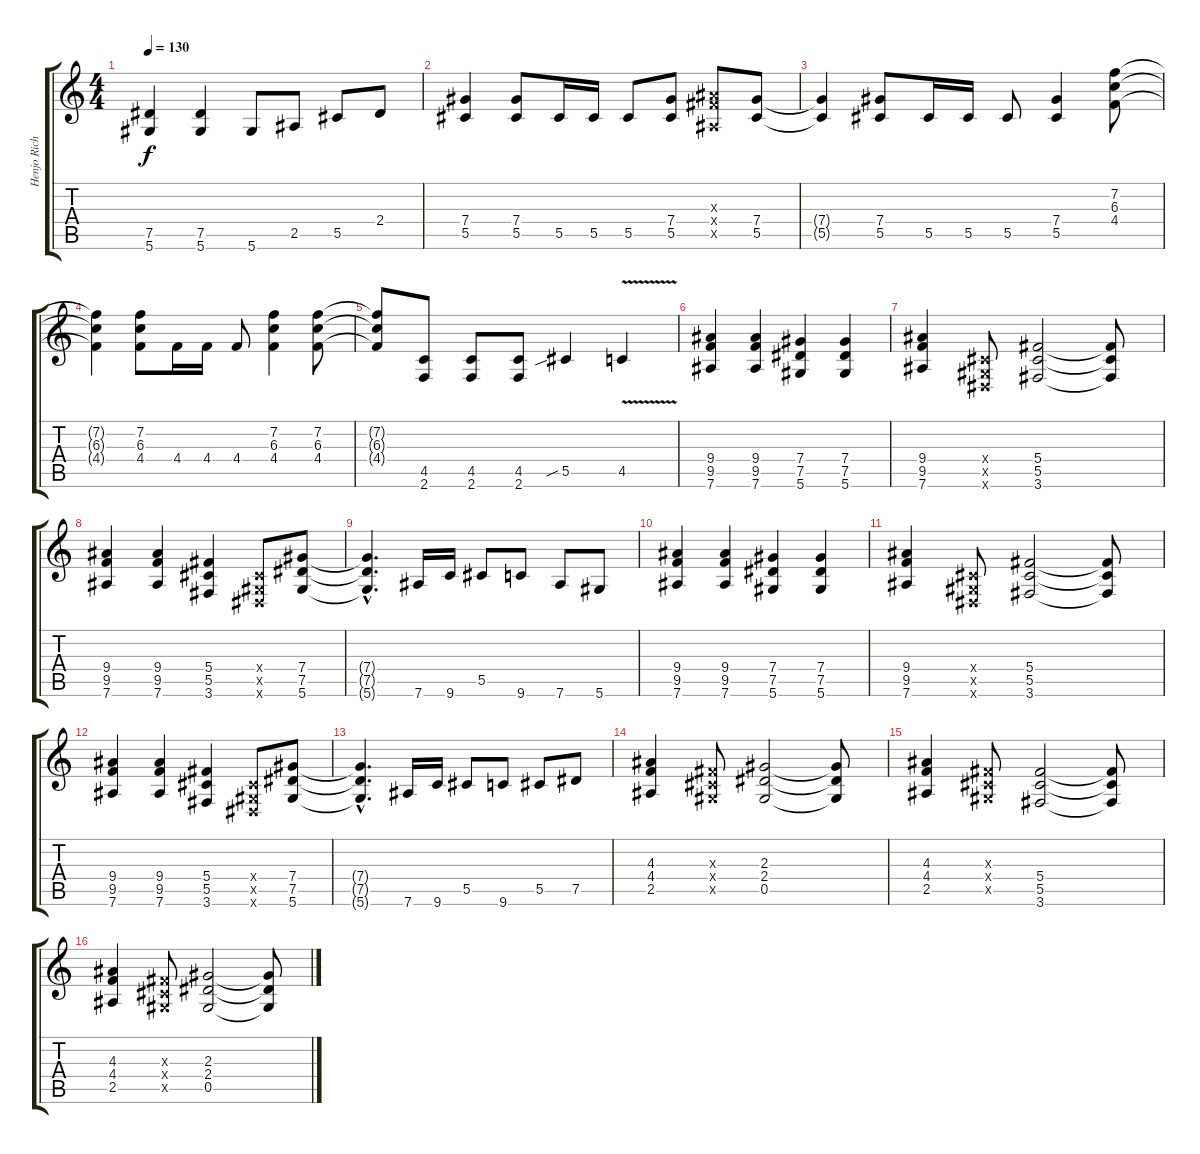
\track ("Henjo Richter (guitar1)" "Henjo Rich") {instrument distortionguitar}
\staff {score tabs}
\tuning (Eb4 Bb3 Gb3 Db3 Ab2 Eb2) {hide}
\ts (4 4)
\tempo 130
\clef g2
\ks c
(7.5{t} 5.6{t}).4{dy f} (7.5 5.6).4 5.6.8 2.5.8 5.5.8 2.4.8 |
(7.4 5.5).4 (7.4 5.5).8 5.5.16 5.5.16 5.5.8 (7.4 5.5).8 (4.3{x} 5.4{x} 2.5{x}).8 (7.4 5.5).8 |
(7.4{t} 5.5{t}).4 (7.4 5.5).8 5.5.16 5.5.16 5.5.8 (7.4 5.5).4 (7.2 6.3 4.4).8 |
(7.2{t} 6.3{t} 4.4{t}).4 (7.2 6.3 4.4).8 4.4.16 4.4.16 4.4.8 (7.2 6.3 4.4).4 (7.2 6.3 4.4).8 |
(7.2{t} 6.3{t} 4.4{t}).8 (4.5 2.6).8 (4.5 2.6).8 (4.5 2.6).8 5.5{sib}.4 4.5{v}.4 |
(9.4 9.5 7.6).4 (9.4 9.5 7.6).4 (7.4 7.5 5.6).4 (7.4 7.5 5.6).4 |
(9.4 9.5 7.6).4 (0.4{x} 0.5{x} 0.6{x}).8 (5.4 5.5 3.6).2 (5.4{t} 5.5{t} 3.6{t}).8 |
(9.4 9.5 7.6).4 (9.4 9.5 7.6).4 (5.4 5.5 3.6).4 (0.4{x} 0.5{x} 0.6{x}).8 (7.4 7.5 5.6).8 |
(7.4{hac t} 7.5{hac t} 5.6{hac t}).4{d} 7.6.16 9.6.16 5.5.8 9.6.8 7.6.8 5.6.8 |
(9.4 9.5 7.6).4 (9.4 9.5 7.6).4 (7.4 7.5 5.6).4 (7.4 7.5 5.6).4 |
(9.4 9.5 7.6).4 (0.4{x} 0.5{x} 0.6{x}).8 (5.4 5.5 3.6).2 (5.4{t} 5.5{t} 3.6{t}).8 |
(9.4 9.5 7.6).4 (9.4 9.5 7.6).4 (5.4 5.5 3.6).4 (0.4{x} 0.5{x} 0.6{x}).8 (7.4 7.5 5.6).8 |
(7.4{hac t} 7.5{hac t} 5.6{hac t}).4{d} 7.6.16 9.6.16 5.5.8 9.6.8 5.5.8 7.5.8 |
(4.3 4.4 2.5).4 (0.3{x} 0.4{x} 0.5{x}).8 (2.3 2.4 0.5).2 (2.3{t} 2.4{t} 0.5{t}).8 |
(4.3 4.4 2.5).4 (0.3{x} 0.4{x} 0.5{x}).8 (5.4 5.5 3.6).2 (5.4{t} 5.5{t} 3.6{t}).8 |
(4.3 4.4 2.5).4 (0.3{x} 0.4{x} 0.5{x}).8 (2.3 2.4 0.5).2 (2.3{t} 2.4{t} 0.5{t}).8
